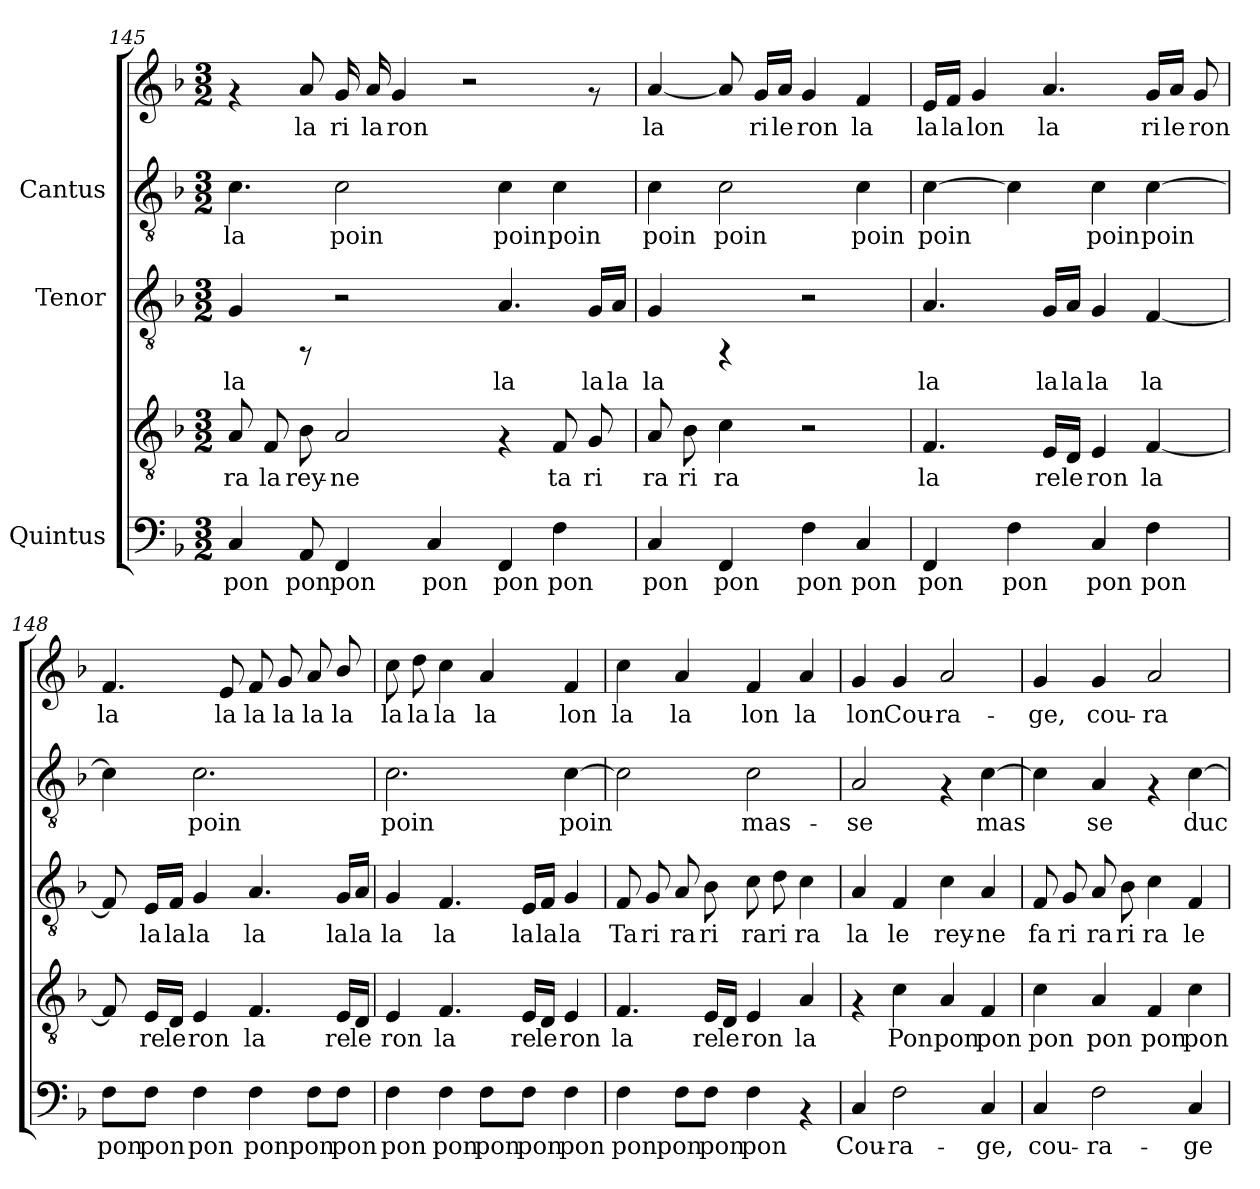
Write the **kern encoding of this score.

**kern	**text	**kern	**text	**kern	**text	**kern	**text	**kern	**text
*part3	*part3	*part3	*part3	*part2	*part2	*part1	*part1	*part1	*part1
*staff5	*staff5	*staff4	*staff4	*staff3	*staff3	*staff2	*staff2	*staff1	*staff1
*I"Quintus	*	*	*	*I"Tenor	*	*I"Cantus	*	*	*
*clefF4	*	*clefGv2	*	*clefGv2	*	*clefGv2	*	*clefG2	*
*k[b-]	*	*k[b-]	*	*k[b-]	*	*k[b-]	*	*k[b-]	*
*F:	*	*F:	*	*F:	*	*F:	*	*F:	*
*M3/2	*	*M3/2	*	*M3/2	*	*M3/2	*	*M3/2	*
=145	=145	=145	=145	=145	=145	=145	=145	=145	=145
!	!LO:LY:b:cj	!	!LO:LY:b:cj	!	!LO:LY:b:cj	!	!LO:LY:b:cj	!	!
4C/	pon	8A/	ra	4G/	la	4.c\	la	4rf	.
!	!	!	!LO:LY:b:cj	!	!	!	!	!	!
.	.	8F/	la	.	.	.	.	.	.
!	!LO:LY:b:cj	!	!LO:LY:b:cj	!	!	!	!	!	!LO:LY:b:cj
8AA/	pon	8B-\	rey-	8rFF	.	.	.	8a/	la
!	!LO:LY:b:cj	!	!LO:LY:b:cj	!	!	!	!LO:LY:b:cj	!	!LO:LY:b:cj
4FF/	pon	2A/	-ne	2r	.	2c\	poin	16g/	ri
!	!	!	!	!	!	!	!	!	!LO:LY:b:cj
.	.	.	.	.	.	.	.	16a/	la
!	!	!	!	!	!	!	!	!	!LO:LY:b:cj
.	.	.	.	.	.	.	.	4g/	ron
!	!LO:LY:b:cj	!	!	!	!	!	!	!	!
4C/	pon	.	.	.	.	.	.	.	.
.	.	.	.	.	.	.	.	2r	.
!	!LO:LY:b:cj	!	!	!	!LO:LY:b:cj	!	!LO:LY:b:cj	!	!
4FF/	pon	4rF	.	4.A/	la	4c\	poin	.	.
!	!LO:LY:b:cj	!	!LO:LY:b:cj	!	!	!	!LO:LY:b:cj	!	!
4F\	pon	8F/	ta	.	.	4c\	poin	.	.
!	!	!	!LO:LY:b:cj	!	!LO:LY:b:cj	!	!	!	!
.	.	8G/	ri	16G/L	la	.	.	8rf	.
!	!	!	!	!	!LO:LY:b:cj	!	!	!	!
.	.	.	.	16A/J	la	.	.	.	.
=146	=146	=146	=146	=146	=146	=146	=146	=146	=146
!	!LO:LY:b:cj	!	!LO:LY:b:cj	!	!LO:LY:b:cj	!	!LO:LY:b:cj	!	!LO:LY:b:cj
4C/	pon	8A/	ra	4G/	la	4c\	poin	[<4a/	la
!	!	!	!LO:LY:b:cj	!	!	!	!	!	!
.	.	8B-\	ri	.	.	.	.	.	.
!	!LO:LY:b:cj	!	!LO:LY:b:cj	!	!	!	!LO:LY:b:cj	!	!LO:LY:b:cj
4FF/	pon	4c\	ra	4rFF	.	2c\	poin	8a/]	.
!	!	!	!	!	!	!	!	!	!LO:LY:b:cj
.	.	.	.	.	.	.	.	16g/L	ri
!	!	!	!	!	!	!	!	!	!LO:LY:b:cj
.	.	.	.	.	.	.	.	16a/J	le
!	!LO:LY:b:cj	!	!	!	!	!	!	!	!LO:LY:b:cj
4F\	pon	2r	.	2r	.	.	.	4g/	ron
!	!LO:LY:b:cj	!	!	!	!	!	!LO:LY:b:cj	!	!LO:LY:b:cj
4C/	pon	.	.	.	.	4c\	poin	4f/	la
!!LO:LB:g=z
=147	=147	=147	=147	=147	=147	=147	=147	=147	=147
!	!LO:LY:b:cj	!	!LO:LY:b:cj	!	!LO:LY:b:cj	!	!LO:LY:b:cj	!	!LO:LY:b:cj
4FF/	pon	4.F/	la	4.A/	la	[>4c\	poin	16e/L	la
!	!	!	!	!	!	!	!	!	!LO:LY:b:cj
.	.	.	.	.	.	.	.	16f/J	la
!	!	!	!	!	!	!	!	!	!LO:LY:b:cj
.	.	.	.	.	.	.	.	4g/	lon
!	!LO:LY:b:cj	!	!	!	!	!	!LO:LY:b:cj	!	!
4F\	pon	.	.	.	.	4c\]	.	.	.
!	!	!	!LO:LY:b:cj	!	!LO:LY:b:cj	!	!	!	!LO:LY:b:cj
.	.	16E/L	re	16G/L	la	.	.	4.a/	la
!	!	!	!LO:LY:b:cj	!	!LO:LY:b:cj	!	!	!	!
.	.	16D/J	le	16A/J	la	.	.	.	.
!	!LO:LY:b:cj	!	!LO:LY:b:cj	!	!LO:LY:b:cj	!	!LO:LY:b:cj	!	!
4C/	pon	4E/	ron	4G/	la	4c\	poin	.	.
!	!LO:LY:b:cj	!	!LO:LY:b:cj	!	!LO:LY:b:cj	!	!LO:LY:b:cj	!	!LO:LY:b:cj
4F\	pon	[<4F/	la	[<4F/	la	[>4c\	poin	16g/L	ri
!	!	!	!	!	!	!	!	!	!LO:LY:b:cj
.	.	.	.	.	.	.	.	16a/J	le
!	!	!	!	!	!	!	!	!	!LO:LY:b:cj
.	.	.	.	.	.	.	.	8g/	ron
=148	=148	=148	=148	=148	=148	=148	=148	=148	=148
!	!LO:LY:b:cj	!	!LO:LY:b:cj	!	!LO:LY:b:cj	!	!LO:LY:b:cj	!	!LO:LY:b:cj
8F\L	pon	8F/]	.	8F/]	.	4c\]	.	4.f/	la
!	!LO:LY:b:cj	!	!LO:LY:b:cj	!	!LO:LY:b:cj	!	!	!	!
8F\J	pon	16E/L	re	16E/L	la	.	.	.	.
!	!	!	!LO:LY:b:cj	!	!LO:LY:b:cj	!	!	!	!
.	.	16D/J	le	16F/J	la	.	.	.	.
!	!LO:LY:b:cj	!	!LO:LY:b:cj	!	!LO:LY:b:cj	!	!LO:LY:b:cj	!	!
4F\	pon	4E/	ron	4G/	la	2.c\	poin	.	.
!	!	!	!	!	!	!	!	!	!LO:LY:b:cj
.	.	.	.	.	.	.	.	8e/	la
!	!LO:LY:b:cj	!	!LO:LY:b:cj	!	!LO:LY:b:cj	!	!	!	!LO:LY:b:cj
4F\	pon	4.F/	la	4.A/	la	.	.	8f/	la
!	!	!	!	!	!	!	!	!	!LO:LY:b:cj
.	.	.	.	.	.	.	.	8g/	la
!	!LO:LY:b:cj	!	!	!	!	!	!	!	!LO:LY:b:cj
8F\L	pon	.	.	.	.	.	.	8a/	la
!	!LO:LY:b:cj	!	!LO:LY:b:cj	!	!LO:LY:b:cj	!	!	!	!LO:LY:b:cj
8F\J	pon	16E/L	re	16G/L	la	.	.	8b-/	la
!	!	!	!LO:LY:b:cj	!	!LO:LY:b:cj	!	!	!	!
.	.	16D/J	le	16A/J	la	.	.	.	.
=149	=149	=149	=149	=149	=149	=149	=149	=149	=149
!	!LO:LY:b:cj	!	!LO:LY:b:cj	!	!LO:LY:b:cj	!	!LO:LY:b:cj	!	!LO:LY:b:cj
4F\	pon	4E/	ron	4G/	la	2.c\	poin	8cc\	la
!	!	!	!	!	!	!	!	!	!LO:LY:b:cj
.	.	.	.	.	.	.	.	8dd\	la
!	!LO:LY:b:cj	!	!LO:LY:b:cj	!	!LO:LY:b:cj	!	!	!	!LO:LY:b:cj
4F\	pon	4.F/	la	4.F/	la	.	.	4cc\	la
!	!LO:LY:b:cj	!	!	!	!	!	!	!	!LO:LY:b:cj
8F\L	pon	.	.	.	.	.	.	4a/	la
!	!LO:LY:b:cj	!	!LO:LY:b:cj	!	!LO:LY:b:cj	!	!	!	!
8F\J	pon	16E/L	re	16E/L	la	.	.	.	.
!	!	!	!LO:LY:b:cj	!	!LO:LY:b:cj	!	!	!	!
.	.	16D/J	le	16F/J	la	.	.	.	.
!	!LO:LY:b:cj	!	!LO:LY:b:cj	!	!LO:LY:b:cj	!	!LO:LY:b:cj	!	!LO:LY:b:cj
4F\	pon	4E/	ron	4G/	la	[>4c\	poin	4f/	lon
!!LO:LB:g=z
=150	=150	=150	=150	=150	=150	=150	=150	=150	=150
!	!LO:LY:b:cj	!	!LO:LY:b:cj	!	!LO:LY:b:cj	!	!LO:LY:b:cj	!	!LO:LY:b:cj
4F\	pon	4.F/	la	8F/	Ta	2c\]	.	4cc\	la
!	!	!	!	!	!LO:LY:b:cj	!	!	!	!
.	.	.	.	8G/	ri	.	.	.	.
!	!LO:LY:b:cj	!	!	!	!LO:LY:b:cj	!	!	!	!LO:LY:b:cj
8F\L	pon	.	.	8A/	ra	.	.	4a/	la
!	!LO:LY:b:cj	!	!LO:LY:b:cj	!	!LO:LY:b:cj	!	!	!	!
8F\J	pon	16E/L	re	8B-\	ri	.	.	.	.
!	!	!	!LO:LY:b:cj	!	!	!	!	!	!
.	.	16D/J	le	.	.	.	.	.	.
!	!LO:LY:b:cj	!	!LO:LY:b:cj	!	!LO:LY:b:cj	!	!LO:LY:b:cj	!	!LO:LY:b:cj
4F\	pon	4E/	ron	8c\	ra	2c\	mas-	4f/	lon
!	!	!	!	!	!LO:LY:b:cj	!	!	!	!
.	.	.	.	8d\	ri	.	.	.	.
!	!	!	!LO:LY:b:cj	!	!LO:LY:b:cj	!	!	!	!LO:LY:b:cj
4rAA	.	4A/	la	4c\	ra	.	.	4a/	la
=151	=151	=151	=151	=151	=151	=151	=151	=151	=151
!	!LO:LY:b:cj	!	!	!	!LO:LY:b:cj	!	!LO:LY:b:cj	!	!LO:LY:b:cj
4C/	Cou-	4rF	.	4A/	la	2A/	-se	4g/	-lon
!	!LO:LY:b:cj	!	!LO:LY:b:cj	!	!LO:LY:b:cj	!	!	!	!LO:LY:b:cj
2F\	-ra-	4c\	Pon	4F/	le	.	.	4g/	Cou-
!	!	!	!LO:LY:b:cj	!	!LO:LY:b:cj	!	!	!	!LO:LY:b:cj
.	.	4A/	pon	4c\	rey-	4rF	.	2a/	-ra-
!	!LO:LY:b:cj	!	!LO:LY:b:cj	!	!LO:LY:b:cj	!	!LO:LY:b:cj	!	!
4C/	-ge,	4F/	pon	4A/	-ne	[>4c\	mas-	.	.
=152	=152	=152	=152	=152	=152	=152	=152	=152	=152
!	!LO:LY:b:cj	!	!LO:LY:b:cj	!	!LO:LY:b:cj	!	!LO:LY:b:cj	!	!LO:LY:b:cj
4C/	cou-	4c\	pon	8F/	fa	4c\]	-	4g/	-ge,
!	!	!	!	!	!LO:LY:b:cj	!	!	!	!
.	.	.	.	8G/	ri	.	.	.	.
!	!LO:LY:b:cj	!	!LO:LY:b:cj	!	!LO:LY:b:cj	!	!LO:LY:b:cj	!	!LO:LY:b:cj
2F\	-ra-	4A/	pon	8A/	ra	4A/	se	4g/	cou-
!	!	!	!	!	!LO:LY:b:cj	!	!	!	!
.	.	.	.	8B-\	ri	.	.	.	.
!	!	!	!LO:LY:b:cj	!	!LO:LY:b:cj	!	!	!	!LO:LY:b:cj
.	.	4F/	pon	4c\	ra	4rF	.	2a/	-ra-
!	!LO:LY:b:cj	!	!LO:LY:b:cj	!	!LO:LY:b:cj	!	!LO:LY:b:cj	!	!
4C/	-ge	4c\	pon	4F/	le	[>4c\	duc-	.	.
=	=	=	=	=	=	=	=	=	=
*-	*-	*-	*-	*-	*-	*-	*-	*-	*-
